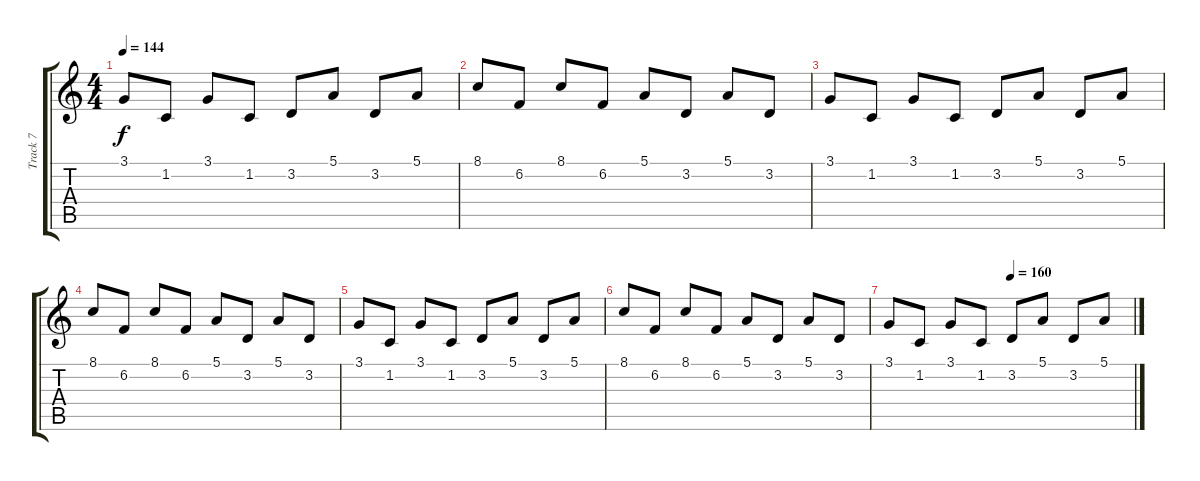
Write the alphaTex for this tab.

\track ("Track 7" "Track 7") {instrument pad1newage}
\staff {score tabs}
\tuning (E4 B3 G3 D3 A2 D2) {hide}
\ts (4 4)
\tempo 144
\clef g2
\ks c
3.1.8{dy f} 1.2.8 3.1.8 1.2.8 3.2.8 5.1.8 3.2.8 5.1.8 |
8.1.8 6.2.8 8.1.8 6.2.8 5.1.8 3.2.8 5.1.8 3.2.8 |
3.1.8 1.2.8 3.1.8 1.2.8 3.2.8 5.1.8 3.2.8 5.1.8 |
8.1.8 6.2.8 8.1.8 6.2.8 5.1.8 3.2.8 5.1.8 3.2.8 |
3.1.8 1.2.8 3.1.8 1.2.8 3.2.8 5.1.8 3.2.8 5.1.8 |
8.1.8 6.2.8 8.1.8 6.2.8 5.1.8 3.2.8 5.1.8 3.2.8 |
\tempo (160 0.5)
3.1.8 1.2.8 3.1.8 1.2.8 3.2.8 5.1.8 3.2.8 5.1.8
